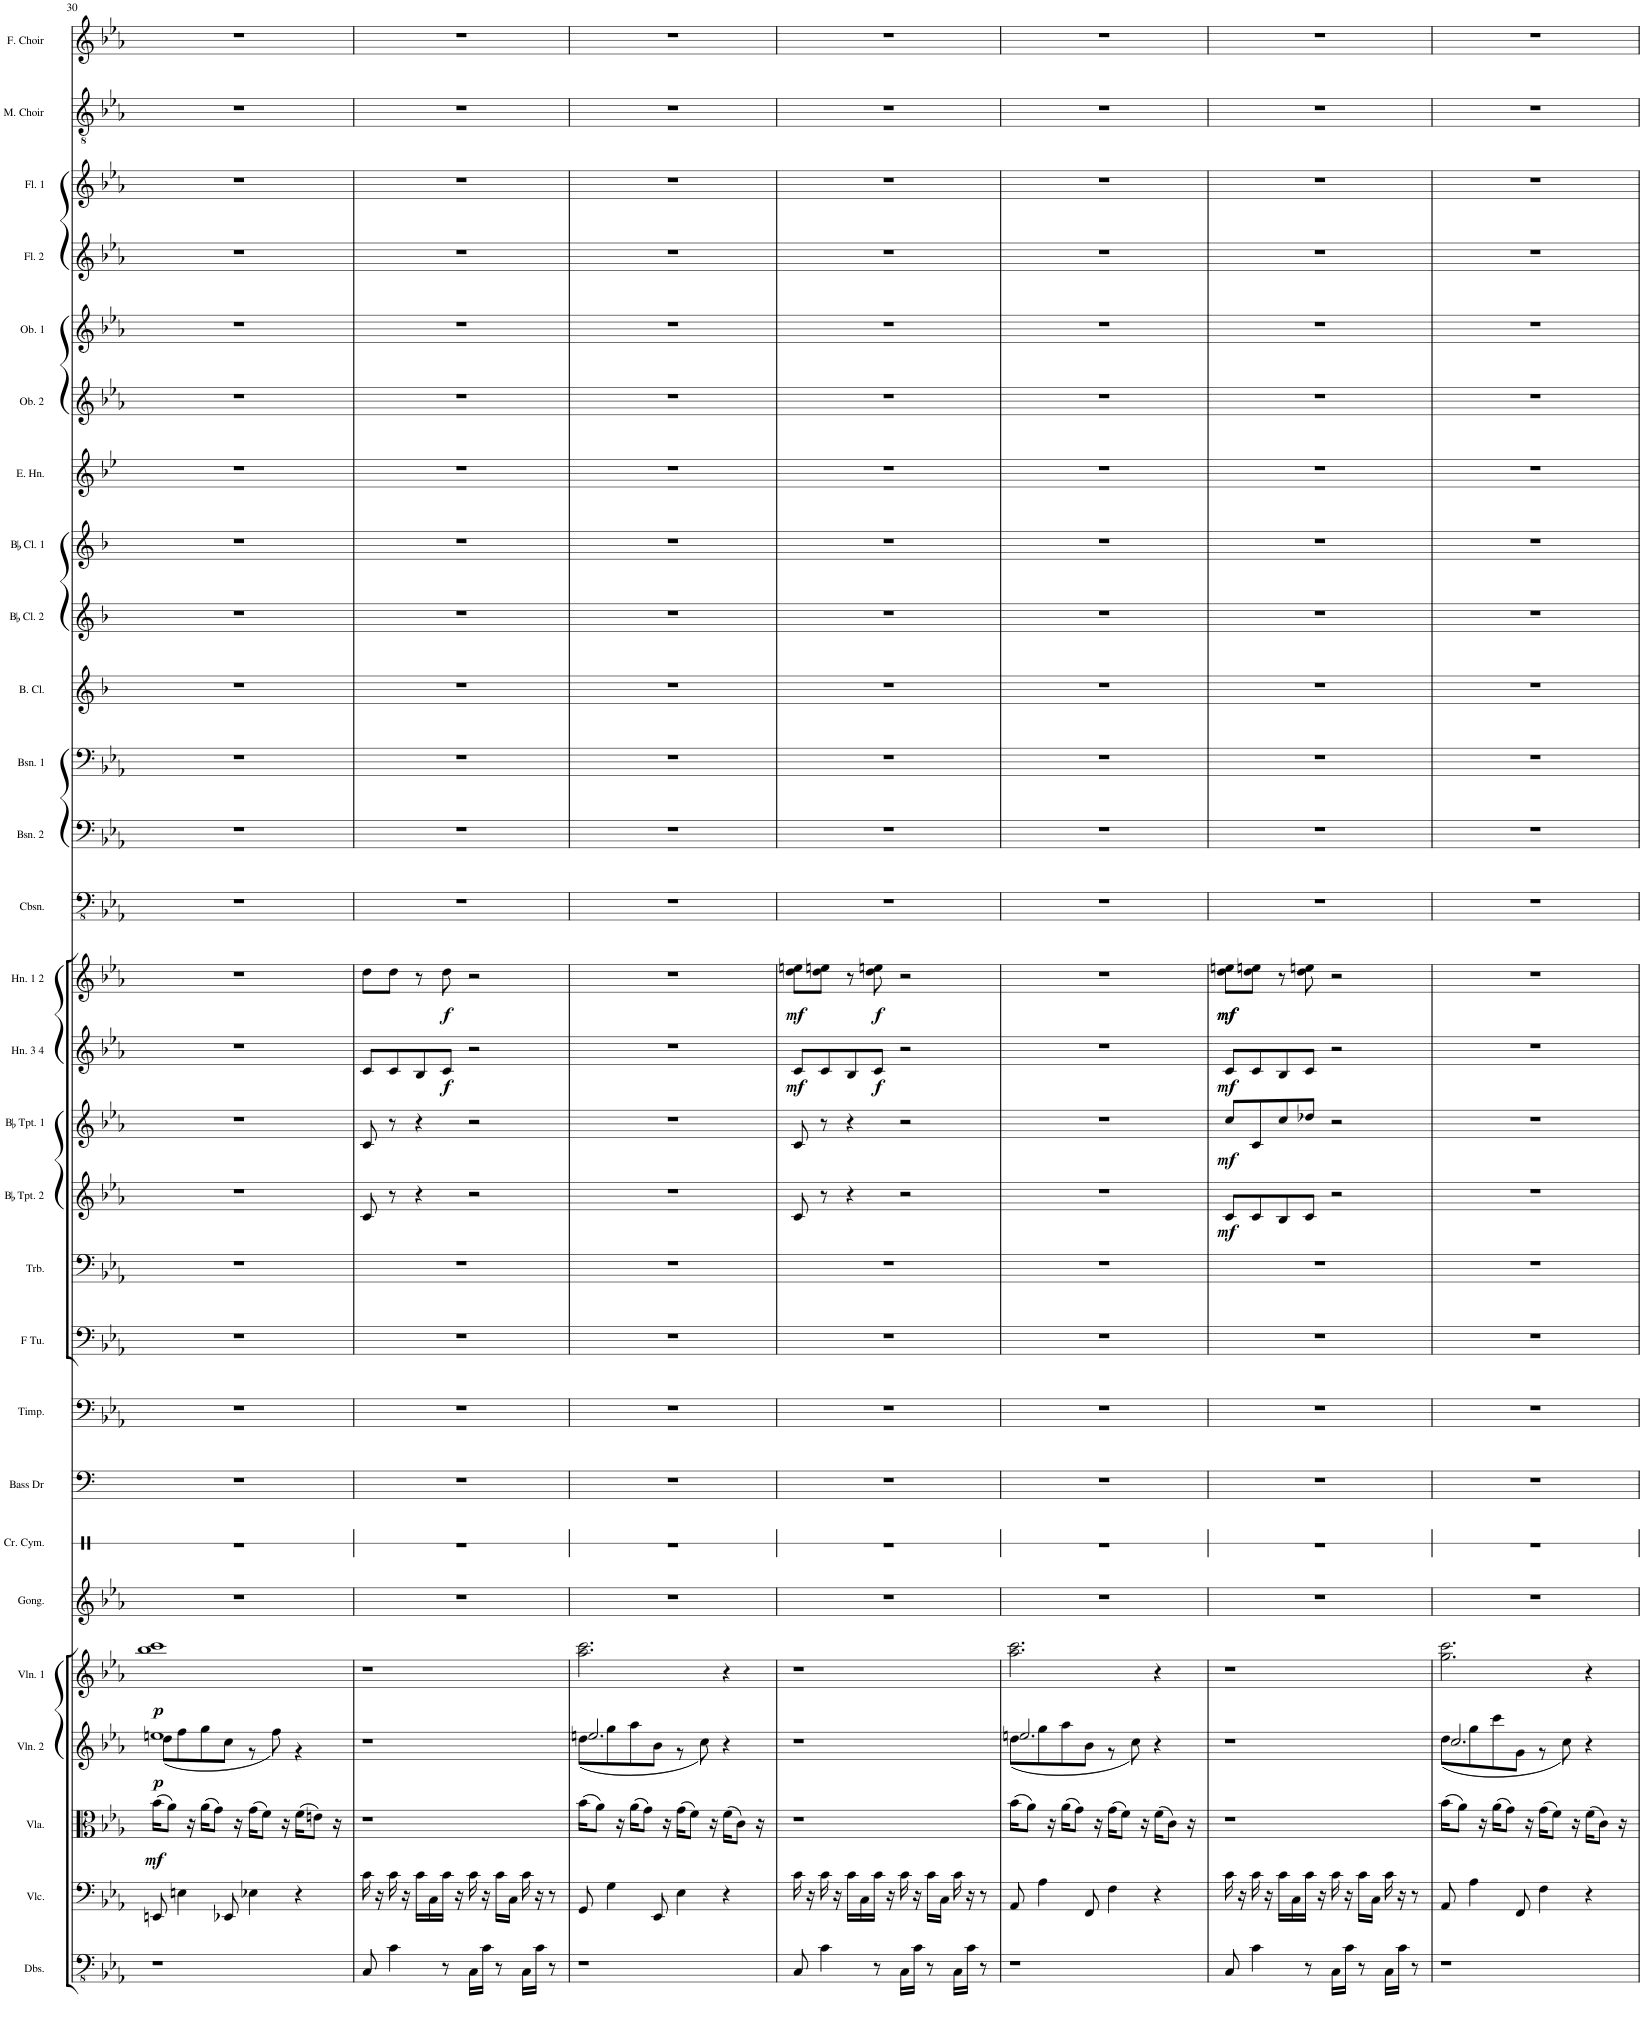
**kern	**kern	**kern	**dynam	**kern	**dynam	**kern	**dynam	**kern	**kern	**kern	**kern	**kern	**kern	**kern	**dynam	**kern	**dynam	**kern	**dynam	**kern	**dynam	**kern	**kern	**kern	**kern	**kern	**kern	**kern	**kern	**kern	**kern	**kern	**kern	**kern
*part28	*part27	*part26	*part26	*part25	*part25	*part24	*part24	*part23	*part22	*part21	*part20	*part19	*part18	*part17	*part17	*part16	*part16	*part15	*part15	*part14	*part14	*part13	*part12	*part11	*part10	*part9	*part8	*part7	*part6	*part5	*part4	*part3	*part2	*part1
*staff28	*staff27	*staff26	*staff26	*staff25	*staff25	*staff24	*staff24	*staff23	*staff22	*staff21	*staff20	*staff19	*staff18	*staff17	*staff17	*staff16	*staff16	*staff15	*staff15	*staff14	*staff14	*staff13	*staff12	*staff11	*staff10	*staff9	*staff8	*staff7	*staff6	*staff5	*staff4	*staff3	*staff2	*staff1
*I"Double Basses	*I"Violoncello	*I"Viola	*	*I"Violin 2	*	*I"Violin 1	*	*I"Gong	*I"Crash Cymbal	*I"Bass Drum	*I"Timpani	*I"Tuba	*I"Trombone	*I"BaccidentalFlat Trumpet 2	*	*I"BaccidentalFlat Trumpet 1	*	*I"Horn 3 4	*	*I"Horn 1 2	*	*I"Contrabassoon	*I"Bassoon 2	*I"Bassoon 1	*I"Bass Clarinet	*I"BaccidentalFlat Clarinet 2	*I"BaccidentalFlat Clarinet 1	*I"English Horn	*I"Oboe 2	*I"Oboe 1	*I"Flute 2	*I"Flute 1	*I"Male Choir.	*I"Female Choir.
*I'Dbs.	*I'Vlc.	*I'Vla.	*	*I'Vln. 2	*	*I'Vln. 1	*	*I'Gong.	*I'Cr. Cym.	*I'Bass Dr	*I'Timp.	*	*I'Trb.	*I'BaccidentalFlat Tpt. 2	*	*I'BaccidentalFlat Tpt. 1	*	*I'Hn. 3 4	*	*I'Hn. 1 2	*	*I'Cbsn.	*I'Bsn. 2	*I'Bsn. 1	*I'B. Cl.	*I'BaccidentalFlat Cl. 2	*I'BaccidentalFlat Cl. 1	*I'E. Hn.	*I'Ob. 2	*I'Ob. 1	*I'Fl. 2	*I'Fl. 1	*I'M. Choir	*I'F. Choir
!!LO:PB:g=z
*clefFv4	*clefF4	*clefC3	*	*clefG2	*	*clefG2	*	*clefG2	*clefX	*clefF4	*clefF4	*clefF4	*clefF4	*clefG2	*	*clefG2	*	*clefG2	*	*clefG2	*	*clefFv4	*clefF4	*clefF4	*clefG2	*clefG2	*clefG2	*clefG2	*clefG2	*clefG2	*clefG2	*clefG2	*clefGv2	*clefG2
*	*	*	*	*	*	*	*	*	*	*	*	*	*	*Trd1c2	*	*Trd1c2	*	*Trd4c7	*	*Trd4c7	*	*Trd7c12	*	*	*Trd8c14	*Trd1c2	*Trd1c2	*Trd4c7	*	*	*	*	*	*
*k[b-e-a-]	*k[b-e-a-]	*k[b-e-a-]	*	*k[b-e-a-]	*	*k[b-e-a-]	*	*k[b-e-a-]	*k[]	*k[]	*k[b-e-a-]	*k[b-e-a-]	*k[b-e-a-]	*k[b-e-a-]	*	*k[b-e-a-]	*	*k[b-e-a-]	*	*k[b-e-a-]	*	*k[b-e-a-]	*k[b-e-a-]	*k[b-e-a-]	*k[b-]	*k[b-]	*k[b-]	*k[b-e-]	*k[b-e-a-]	*k[b-e-a-]	*k[b-e-a-]	*k[b-e-a-]	*k[b-e-a-]	*k[b-e-a-]
=30	=30	=30	=30	=30	=30	=30	=30	=30	=30	=30	=30	=30	=30	=30	=30	=30	=30	=30	=30	=30	=30	=30	=30	=30	=30	=30	=30	=30	=30	=30	=30	=30	=30	=30
*	*	*	*	*^	*	*	*	*	*	*	*	*	*	*	*	*	*	*	*	*	*	*	*	*	*	*	*	*	*	*	*	*	*	*
!	!	!	!LO:DY:b	!	!	!LO:DY:b	!	!LO:DY:b	!	!	!	!	!	!	!	!	!	!	!	!	!	!	!	!	!	!	!	!	!	!	!	!	!	!	!
1r	8EEn/	(16b-\KL	mf	1een	(8dd\L	p	1bb- 1ccc	p	1r	1r	1r	1r	1r	1r	1r	.	1r	.	1r	.	1r	.	1r	1r	1r	1r	1r	1r	1r	1r	1r	1r	1r	1r	1r
.	.	8a-\J)	.	.	.	.	.	.	.	.	.	.	.	.	.	.	.	.	.	.	.	.	.	.	.	.	.	.	.	.	.	.	.	.	.
.	4En\	.	.	.	8ff\	.	.	.	.	.	.	.	.	.	.	.	.	.	.	.	.	.	.	.	.	.	.	.	.	.	.	.	.	.	.
.	.	16r	.	.	.	.	.	.	.	.	.	.	.	.	.	.	.	.	.	.	.	.	.	.	.	.	.	.	.	.	.	.	.	.	.
.	.	(16a-\KL	.	.	8gg\	.	.	.	.	.	.	.	.	.	.	.	.	.	.	.	.	.	.	.	.	.	.	.	.	.	.	.	.	.	.
.	.	8g\J)	.	.	.	.	.	.	.	.	.	.	.	.	.	.	.	.	.	.	.	.	.	.	.	.	.	.	.	.	.	.	.	.	.
.	8EE-X/	.	.	.	8cc\J	.	.	.	.	.	.	.	.	.	.	.	.	.	.	.	.	.	.	.	.	.	.	.	.	.	.	.	.	.	.
.	.	16r	.	.	.	.	.	.	.	.	.	.	.	.	.	.	.	.	.	.	.	.	.	.	.	.	.	.	.	.	.	.	.	.	.
.	4E-X\	(16g\KL	.	.	8r	.	.	.	.	.	.	.	.	.	.	.	.	.	.	.	.	.	.	.	.	.	.	.	.	.	.	.	.	.	.
.	.	8f\J)	.	.	.	.	.	.	.	.	.	.	.	.	.	.	.	.	.	.	.	.	.	.	.	.	.	.	.	.	.	.	.	.	.
.	.	.	.	.	8ff\)	.	.	.	.	.	.	.	.	.	.	.	.	.	.	.	.	.	.	.	.	.	.	.	.	.	.	.	.	.	.
.	.	16r	.	.	.	.	.	.	.	.	.	.	.	.	.	.	.	.	.	.	.	.	.	.	.	.	.	.	.	.	.	.	.	.	.
.	4r	(16f\KL	.	.	4r	.	.	.	.	.	.	.	.	.	.	.	.	.	.	.	.	.	.	.	.	.	.	.	.	.	.	.	.	.	.
.	.	8en\J)	.	.	.	.	.	.	.	.	.	.	.	.	.	.	.	.	.	.	.	.	.	.	.	.	.	.	.	.	.	.	.	.	.
.	.	16r	.	.	.	.	.	.	.	.	.	.	.	.	.	.	.	.	.	.	.	.	.	.	.	.	.	.	.	.	.	.	.	.	.
*	*	*	*	*v	*v	*	*	*	*	*	*	*	*	*	*	*	*	*	*	*	*	*	*	*	*	*	*	*	*	*	*	*	*	*	*
=31	=31	=31	=31	=31	=31	=31	=31	=31	=31	=31	=31	=31	=31	=31	=31	=31	=31	=31	=31	=31	=31	=31	=31	=31	=31	=31	=31	=31	=31	=31	=31	=31	=31	=31
8CC/	16c\	1r	.	1r	.	1r	.	1r	1r	1r	1r	1r	1r	8c/	.	8c/	.	8c/L	.	8dd\L	.	1r	1r	1r	1r	1r	1r	1r	1r	1r	1r	1r	1r	1r
.	16r	.	.	.	.	.	.	.	.	.	.	.	.	.	.	.	.	.	.	.	.	.	.	.	.	.	.	.	.	.	.	.	.	.
4C\	16c\	.	.	.	.	.	.	.	.	.	.	.	.	8r	.	8r	.	8c/	.	8dd\J	.	.	.	.	.	.	.	.	.	.	.	.	.	.
.	16r	.	.	.	.	.	.	.	.	.	.	.	.	.	.	.	.	.	.	.	.	.	.	.	.	.	.	.	.	.	.	.	.	.
.	16c\LL	.	.	.	.	.	.	.	.	.	.	.	.	4r	.	4r	.	8B-/	.	8r	.	.	.	.	.	.	.	.	.	.	.	.	.	.
.	16C\	.	.	.	.	.	.	.	.	.	.	.	.	.	.	.	.	.	.	.	.	.	.	.	.	.	.	.	.	.	.	.	.	.
!	!	!	!	!	!	!	!	!	!	!	!	!	!	!	!	!	!	!	!LO:DY:b	!	!LO:DY:b	!	!	!	!	!	!	!	!	!	!	!	!	!
8r	16c\JJ	.	.	.	.	.	.	.	.	.	.	.	.	.	.	.	.	8c/J	f	8dd\	f	.	.	.	.	.	.	.	.	.	.	.	.	.
.	16r	.	.	.	.	.	.	.	.	.	.	.	.	.	.	.	.	.	.	.	.	.	.	.	.	.	.	.	.	.	.	.	.	.
16CC\LL	16c\	.	.	.	.	.	.	.	.	.	.	.	.	2r	.	2r	.	2r	.	2r	.	.	.	.	.	.	.	.	.	.	.	.	.	.
16C\JJ	16r	.	.	.	.	.	.	.	.	.	.	.	.	.	.	.	.	.	.	.	.	.	.	.	.	.	.	.	.	.	.	.	.	.
8r	16c\LL	.	.	.	.	.	.	.	.	.	.	.	.	.	.	.	.	.	.	.	.	.	.	.	.	.	.	.	.	.	.	.	.	.
.	16C\JJ	.	.	.	.	.	.	.	.	.	.	.	.	.	.	.	.	.	.	.	.	.	.	.	.	.	.	.	.	.	.	.	.	.
16CC\LL	16c\	.	.	.	.	.	.	.	.	.	.	.	.	.	.	.	.	.	.	.	.	.	.	.	.	.	.	.	.	.	.	.	.	.
16C\JJ	16r	.	.	.	.	.	.	.	.	.	.	.	.	.	.	.	.	.	.	.	.	.	.	.	.	.	.	.	.	.	.	.	.	.
8r	8r	.	.	.	.	.	.	.	.	.	.	.	.	.	.	.	.	.	.	.	.	.	.	.	.	.	.	.	.	.	.	.	.	.
=32	=32	=32	=32	=32	=32	=32	=32	=32	=32	=32	=32	=32	=32	=32	=32	=32	=32	=32	=32	=32	=32	=32	=32	=32	=32	=32	=32	=32	=32	=32	=32	=32	=32	=32
*	*	*	*	*^	*	*	*	*	*	*	*	*	*	*	*	*	*	*	*	*	*	*	*	*	*	*	*	*	*	*	*	*	*	*
1r	8GG/	(16b-\KL	.	2.een/	(8dd\L	.	2.aa-\ 2.ccc\	.	1r	1r	1r	1r	1r	1r	1r	.	1r	.	1r	.	1r	.	1r	1r	1r	1r	1r	1r	1r	1r	1r	1r	1r	1r	1r
.	.	8a-\J)	.	.	.	.	.	.	.	.	.	.	.	.	.	.	.	.	.	.	.	.	.	.	.	.	.	.	.	.	.	.	.	.	.
.	4G\	.	.	.	8gg\	.	.	.	.	.	.	.	.	.	.	.	.	.	.	.	.	.	.	.	.	.	.	.	.	.	.	.	.	.	.
.	.	16r	.	.	.	.	.	.	.	.	.	.	.	.	.	.	.	.	.	.	.	.	.	.	.	.	.	.	.	.	.	.	.	.	.
.	.	(16a-\KL	.	.	8aa-\	.	.	.	.	.	.	.	.	.	.	.	.	.	.	.	.	.	.	.	.	.	.	.	.	.	.	.	.	.	.
.	.	8g\J)	.	.	.	.	.	.	.	.	.	.	.	.	.	.	.	.	.	.	.	.	.	.	.	.	.	.	.	.	.	.	.	.	.
.	8EE-/	.	.	.	8b-\J	.	.	.	.	.	.	.	.	.	.	.	.	.	.	.	.	.	.	.	.	.	.	.	.	.	.	.	.	.	.
.	.	16r	.	.	.	.	.	.	.	.	.	.	.	.	.	.	.	.	.	.	.	.	.	.	.	.	.	.	.	.	.	.	.	.	.
.	4E-\	(16g\KL	.	.	8r	.	.	.	.	.	.	.	.	.	.	.	.	.	.	.	.	.	.	.	.	.	.	.	.	.	.	.	.	.	.
.	.	8f\J)	.	.	.	.	.	.	.	.	.	.	.	.	.	.	.	.	.	.	.	.	.	.	.	.	.	.	.	.	.	.	.	.	.
.	.	.	.	.	8cc\)	.	.	.	.	.	.	.	.	.	.	.	.	.	.	.	.	.	.	.	.	.	.	.	.	.	.	.	.	.	.
.	.	16r	.	.	.	.	.	.	.	.	.	.	.	.	.	.	.	.	.	.	.	.	.	.	.	.	.	.	.	.	.	.	.	.	.
.	4r	(16f\KL	.	4r	4ryy	.	4r	.	.	.	.	.	.	.	.	.	.	.	.	.	.	.	.	.	.	.	.	.	.	.	.	.	.	.	.
.	.	8c\J)	.	.	.	.	.	.	.	.	.	.	.	.	.	.	.	.	.	.	.	.	.	.	.	.	.	.	.	.	.	.	.	.	.
.	.	16r	.	.	.	.	.	.	.	.	.	.	.	.	.	.	.	.	.	.	.	.	.	.	.	.	.	.	.	.	.	.	.	.	.
*	*	*	*	*v	*v	*	*	*	*	*	*	*	*	*	*	*	*	*	*	*	*	*	*	*	*	*	*	*	*	*	*	*	*	*	*
=33	=33	=33	=33	=33	=33	=33	=33	=33	=33	=33	=33	=33	=33	=33	=33	=33	=33	=33	=33	=33	=33	=33	=33	=33	=33	=33	=33	=33	=33	=33	=33	=33	=33	=33
!	!	!	!	!	!	!	!	!	!	!	!	!	!	!	!	!	!	!	!LO:DY:b	!	!LO:DY:b	!	!	!	!	!	!	!	!	!	!	!	!	!
8CC/	16c\	1r	.	1r	.	1r	.	1r	1r	1r	1r	1r	1r	8c/	.	8c/	.	8c/L	mf	8dd\ 8een\L	mf	1r	1r	1r	1r	1r	1r	1r	1r	1r	1r	1r	1r	1r
.	16r	.	.	.	.	.	.	.	.	.	.	.	.	.	.	.	.	.	.	.	.	.	.	.	.	.	.	.	.	.	.	.	.	.
4C\	16c\	.	.	.	.	.	.	.	.	.	.	.	.	8r	.	8r	.	8c/	.	8dd\ 8een\J	.	.	.	.	.	.	.	.	.	.	.	.	.	.
.	16r	.	.	.	.	.	.	.	.	.	.	.	.	.	.	.	.	.	.	.	.	.	.	.	.	.	.	.	.	.	.	.	.	.
.	16c\LL	.	.	.	.	.	.	.	.	.	.	.	.	4r	.	4r	.	8B-/	.	8r	.	.	.	.	.	.	.	.	.	.	.	.	.	.
.	16C\	.	.	.	.	.	.	.	.	.	.	.	.	.	.	.	.	.	.	.	.	.	.	.	.	.	.	.	.	.	.	.	.	.
!	!	!	!	!	!	!	!	!	!	!	!	!	!	!	!	!	!	!	!LO:DY:b	!	!LO:DY:b	!	!	!	!	!	!	!	!	!	!	!	!	!
8r	16c\JJ	.	.	.	.	.	.	.	.	.	.	.	.	.	.	.	.	8c/J	f	8dd\ 8een\	f	.	.	.	.	.	.	.	.	.	.	.	.	.
.	16r	.	.	.	.	.	.	.	.	.	.	.	.	.	.	.	.	.	.	.	.	.	.	.	.	.	.	.	.	.	.	.	.	.
16CC\LL	16c\	.	.	.	.	.	.	.	.	.	.	.	.	2r	.	2r	.	2r	.	2r	.	.	.	.	.	.	.	.	.	.	.	.	.	.
16C\JJ	16r	.	.	.	.	.	.	.	.	.	.	.	.	.	.	.	.	.	.	.	.	.	.	.	.	.	.	.	.	.	.	.	.	.
8r	16c\LL	.	.	.	.	.	.	.	.	.	.	.	.	.	.	.	.	.	.	.	.	.	.	.	.	.	.	.	.	.	.	.	.	.
.	16C\JJ	.	.	.	.	.	.	.	.	.	.	.	.	.	.	.	.	.	.	.	.	.	.	.	.	.	.	.	.	.	.	.	.	.
16CC\LL	16c\	.	.	.	.	.	.	.	.	.	.	.	.	.	.	.	.	.	.	.	.	.	.	.	.	.	.	.	.	.	.	.	.	.
16C\JJ	16r	.	.	.	.	.	.	.	.	.	.	.	.	.	.	.	.	.	.	.	.	.	.	.	.	.	.	.	.	.	.	.	.	.
8r	8r	.	.	.	.	.	.	.	.	.	.	.	.	.	.	.	.	.	.	.	.	.	.	.	.	.	.	.	.	.	.	.	.	.
=34	=34	=34	=34	=34	=34	=34	=34	=34	=34	=34	=34	=34	=34	=34	=34	=34	=34	=34	=34	=34	=34	=34	=34	=34	=34	=34	=34	=34	=34	=34	=34	=34	=34	=34
*	*	*	*	*^	*	*	*	*	*	*	*	*	*	*	*	*	*	*	*	*	*	*	*	*	*	*	*	*	*	*	*	*	*	*
1r	8AA-/	(16b-\KL	.	2.een/	(8dd\L	.	2.aa-\ 2.ccc\	.	1r	1r	1r	1r	1r	1r	1r	.	1r	.	1r	.	1r	.	1r	1r	1r	1r	1r	1r	1r	1r	1r	1r	1r	1r	1r
.	.	8a-\J)	.	.	.	.	.	.	.	.	.	.	.	.	.	.	.	.	.	.	.	.	.	.	.	.	.	.	.	.	.	.	.	.	.
.	4A-\	.	.	.	8gg\	.	.	.	.	.	.	.	.	.	.	.	.	.	.	.	.	.	.	.	.	.	.	.	.	.	.	.	.	.	.
.	.	16r	.	.	.	.	.	.	.	.	.	.	.	.	.	.	.	.	.	.	.	.	.	.	.	.	.	.	.	.	.	.	.	.	.
.	.	(16a-\KL	.	.	8aa-\	.	.	.	.	.	.	.	.	.	.	.	.	.	.	.	.	.	.	.	.	.	.	.	.	.	.	.	.	.	.
.	.	8g\J)	.	.	.	.	.	.	.	.	.	.	.	.	.	.	.	.	.	.	.	.	.	.	.	.	.	.	.	.	.	.	.	.	.
.	8FF/	.	.	.	8b-\J	.	.	.	.	.	.	.	.	.	.	.	.	.	.	.	.	.	.	.	.	.	.	.	.	.	.	.	.	.	.
.	.	16r	.	.	.	.	.	.	.	.	.	.	.	.	.	.	.	.	.	.	.	.	.	.	.	.	.	.	.	.	.	.	.	.	.
.	4F\	(16g\KL	.	.	8r	.	.	.	.	.	.	.	.	.	.	.	.	.	.	.	.	.	.	.	.	.	.	.	.	.	.	.	.	.	.
.	.	8f\J)	.	.	.	.	.	.	.	.	.	.	.	.	.	.	.	.	.	.	.	.	.	.	.	.	.	.	.	.	.	.	.	.	.
.	.	.	.	.	8cc\)	.	.	.	.	.	.	.	.	.	.	.	.	.	.	.	.	.	.	.	.	.	.	.	.	.	.	.	.	.	.
.	.	16r	.	.	.	.	.	.	.	.	.	.	.	.	.	.	.	.	.	.	.	.	.	.	.	.	.	.	.	.	.	.	.	.	.
.	4r	(16f\KL	.	4r	4ryy	.	4r	.	.	.	.	.	.	.	.	.	.	.	.	.	.	.	.	.	.	.	.	.	.	.	.	.	.	.	.
.	.	8c\J)	.	.	.	.	.	.	.	.	.	.	.	.	.	.	.	.	.	.	.	.	.	.	.	.	.	.	.	.	.	.	.	.	.
.	.	16r	.	.	.	.	.	.	.	.	.	.	.	.	.	.	.	.	.	.	.	.	.	.	.	.	.	.	.	.	.	.	.	.	.
*	*	*	*	*v	*v	*	*	*	*	*	*	*	*	*	*	*	*	*	*	*	*	*	*	*	*	*	*	*	*	*	*	*	*	*	*
=35	=35	=35	=35	=35	=35	=35	=35	=35	=35	=35	=35	=35	=35	=35	=35	=35	=35	=35	=35	=35	=35	=35	=35	=35	=35	=35	=35	=35	=35	=35	=35	=35	=35	=35
!	!	!	!	!	!	!	!	!	!	!	!	!	!	!	!LO:DY:b	!	!LO:DY:b	!	!LO:DY:b	!	!LO:DY:b	!	!	!	!	!	!	!	!	!	!	!	!	!
!	!	!	!	!	!	!	!	!	!	!	!	!	!	!	!	!	!	!	!	!	!LO:DY:n=1:b	!	!	!	!	!	!	!	!	!	!	!	!	!
8CC/	16c\	1r	.	1r	.	1r	.	1r	1r	1r	1r	1r	1r	8c/L	mf	8cc/L	mf	8c/L	mf	8dd\ 8een\L	mf mf	1r	1r	1r	1r	1r	1r	1r	1r	1r	1r	1r	1r	1r
.	16r	.	.	.	.	.	.	.	.	.	.	.	.	.	.	.	.	.	.	.	.	.	.	.	.	.	.	.	.	.	.	.	.	.
4C\	16c\	.	.	.	.	.	.	.	.	.	.	.	.	8c/	.	8c/	.	8c/	.	8dd\ 8een\J	.	.	.	.	.	.	.	.	.	.	.	.	.	.
.	16r	.	.	.	.	.	.	.	.	.	.	.	.	.	.	.	.	.	.	.	.	.	.	.	.	.	.	.	.	.	.	.	.	.
.	16c\LL	.	.	.	.	.	.	.	.	.	.	.	.	8B-/	.	8cc/	.	8B-/	.	8r	.	.	.	.	.	.	.	.	.	.	.	.	.	.
.	16C\	.	.	.	.	.	.	.	.	.	.	.	.	.	.	.	.	.	.	.	.	.	.	.	.	.	.	.	.	.	.	.	.	.
8r	16c\JJ	.	.	.	.	.	.	.	.	.	.	.	.	8c/J	.	8dd-X/J	.	8c/J	.	8dd\ 8een\	.	.	.	.	.	.	.	.	.	.	.	.	.	.
.	16r	.	.	.	.	.	.	.	.	.	.	.	.	.	.	.	.	.	.	.	.	.	.	.	.	.	.	.	.	.	.	.	.	.
16CC\LL	16c\	.	.	.	.	.	.	.	.	.	.	.	.	2r	.	2r	.	2r	.	2r	.	.	.	.	.	.	.	.	.	.	.	.	.	.
16C\JJ	16r	.	.	.	.	.	.	.	.	.	.	.	.	.	.	.	.	.	.	.	.	.	.	.	.	.	.	.	.	.	.	.	.	.
8r	16c\LL	.	.	.	.	.	.	.	.	.	.	.	.	.	.	.	.	.	.	.	.	.	.	.	.	.	.	.	.	.	.	.	.	.
.	16C\JJ	.	.	.	.	.	.	.	.	.	.	.	.	.	.	.	.	.	.	.	.	.	.	.	.	.	.	.	.	.	.	.	.	.
16CC\LL	16c\	.	.	.	.	.	.	.	.	.	.	.	.	.	.	.	.	.	.	.	.	.	.	.	.	.	.	.	.	.	.	.	.	.
16C\JJ	16r	.	.	.	.	.	.	.	.	.	.	.	.	.	.	.	.	.	.	.	.	.	.	.	.	.	.	.	.	.	.	.	.	.
8r	8r	.	.	.	.	.	.	.	.	.	.	.	.	.	.	.	.	.	.	.	.	.	.	.	.	.	.	.	.	.	.	.	.	.
=36	=36	=36	=36	=36	=36	=36	=36	=36	=36	=36	=36	=36	=36	=36	=36	=36	=36	=36	=36	=36	=36	=36	=36	=36	=36	=36	=36	=36	=36	=36	=36	=36	=36	=36
*	*	*	*	*^	*	*	*	*	*	*	*	*	*	*	*	*	*	*	*	*	*	*	*	*	*	*	*	*	*	*	*	*	*	*
1r	8AA-/	(16b-\KL	.	2.cc/	(8dd\L	.	2.gg\ 2.ccc\	.	1r	1r	1r	1r	1r	1r	1r	.	1r	.	1r	.	1r	.	1r	1r	1r	1r	1r	1r	1r	1r	1r	1r	1r	1r	1r
.	.	8a-\J)	.	.	.	.	.	.	.	.	.	.	.	.	.	.	.	.	.	.	.	.	.	.	.	.	.	.	.	.	.	.	.	.	.
.	4A-\	.	.	.	8gg\	.	.	.	.	.	.	.	.	.	.	.	.	.	.	.	.	.	.	.	.	.	.	.	.	.	.	.	.	.	.
.	.	16r	.	.	.	.	.	.	.	.	.	.	.	.	.	.	.	.	.	.	.	.	.	.	.	.	.	.	.	.	.	.	.	.	.
.	.	(16a-\KL	.	.	8ccc\	.	.	.	.	.	.	.	.	.	.	.	.	.	.	.	.	.	.	.	.	.	.	.	.	.	.	.	.	.	.
.	.	8g\J)	.	.	.	.	.	.	.	.	.	.	.	.	.	.	.	.	.	.	.	.	.	.	.	.	.	.	.	.	.	.	.	.	.
.	8FF/	.	.	.	8g\J	.	.	.	.	.	.	.	.	.	.	.	.	.	.	.	.	.	.	.	.	.	.	.	.	.	.	.	.	.	.
.	.	16r	.	.	.	.	.	.	.	.	.	.	.	.	.	.	.	.	.	.	.	.	.	.	.	.	.	.	.	.	.	.	.	.	.
.	4F\	(16g\KL	.	.	8r	.	.	.	.	.	.	.	.	.	.	.	.	.	.	.	.	.	.	.	.	.	.	.	.	.	.	.	.	.	.
.	.	8f\J)	.	.	.	.	.	.	.	.	.	.	.	.	.	.	.	.	.	.	.	.	.	.	.	.	.	.	.	.	.	.	.	.	.
.	.	.	.	.	8cc\)	.	.	.	.	.	.	.	.	.	.	.	.	.	.	.	.	.	.	.	.	.	.	.	.	.	.	.	.	.	.
.	.	16r	.	.	.	.	.	.	.	.	.	.	.	.	.	.	.	.	.	.	.	.	.	.	.	.	.	.	.	.	.	.	.	.	.
.	4r	(16f\KL	.	4r	4ryy	.	4r	.	.	.	.	.	.	.	.	.	.	.	.	.	.	.	.	.	.	.	.	.	.	.	.	.	.	.	.
.	.	8c\J)	.	.	.	.	.	.	.	.	.	.	.	.	.	.	.	.	.	.	.	.	.	.	.	.	.	.	.	.	.	.	.	.	.
.	.	16r	.	.	.	.	.	.	.	.	.	.	.	.	.	.	.	.	.	.	.	.	.	.	.	.	.	.	.	.	.	.	.	.	.
*	*	*	*	*v	*v	*	*	*	*	*	*	*	*	*	*	*	*	*	*	*	*	*	*	*	*	*	*	*	*	*	*	*	*	*	*
=	=	=	=	=	=	=	=	=	=	=	=	=	=	=	=	=	=	=	=	=	=	=	=	=	=	=	=	=	=	=	=	=	=	=
*-	*-	*-	*-	*-	*-	*-	*-	*-	*-	*-	*-	*-	*-	*-	*-	*-	*-	*-	*-	*-	*-	*-	*-	*-	*-	*-	*-	*-	*-	*-	*-	*-	*-	*-
